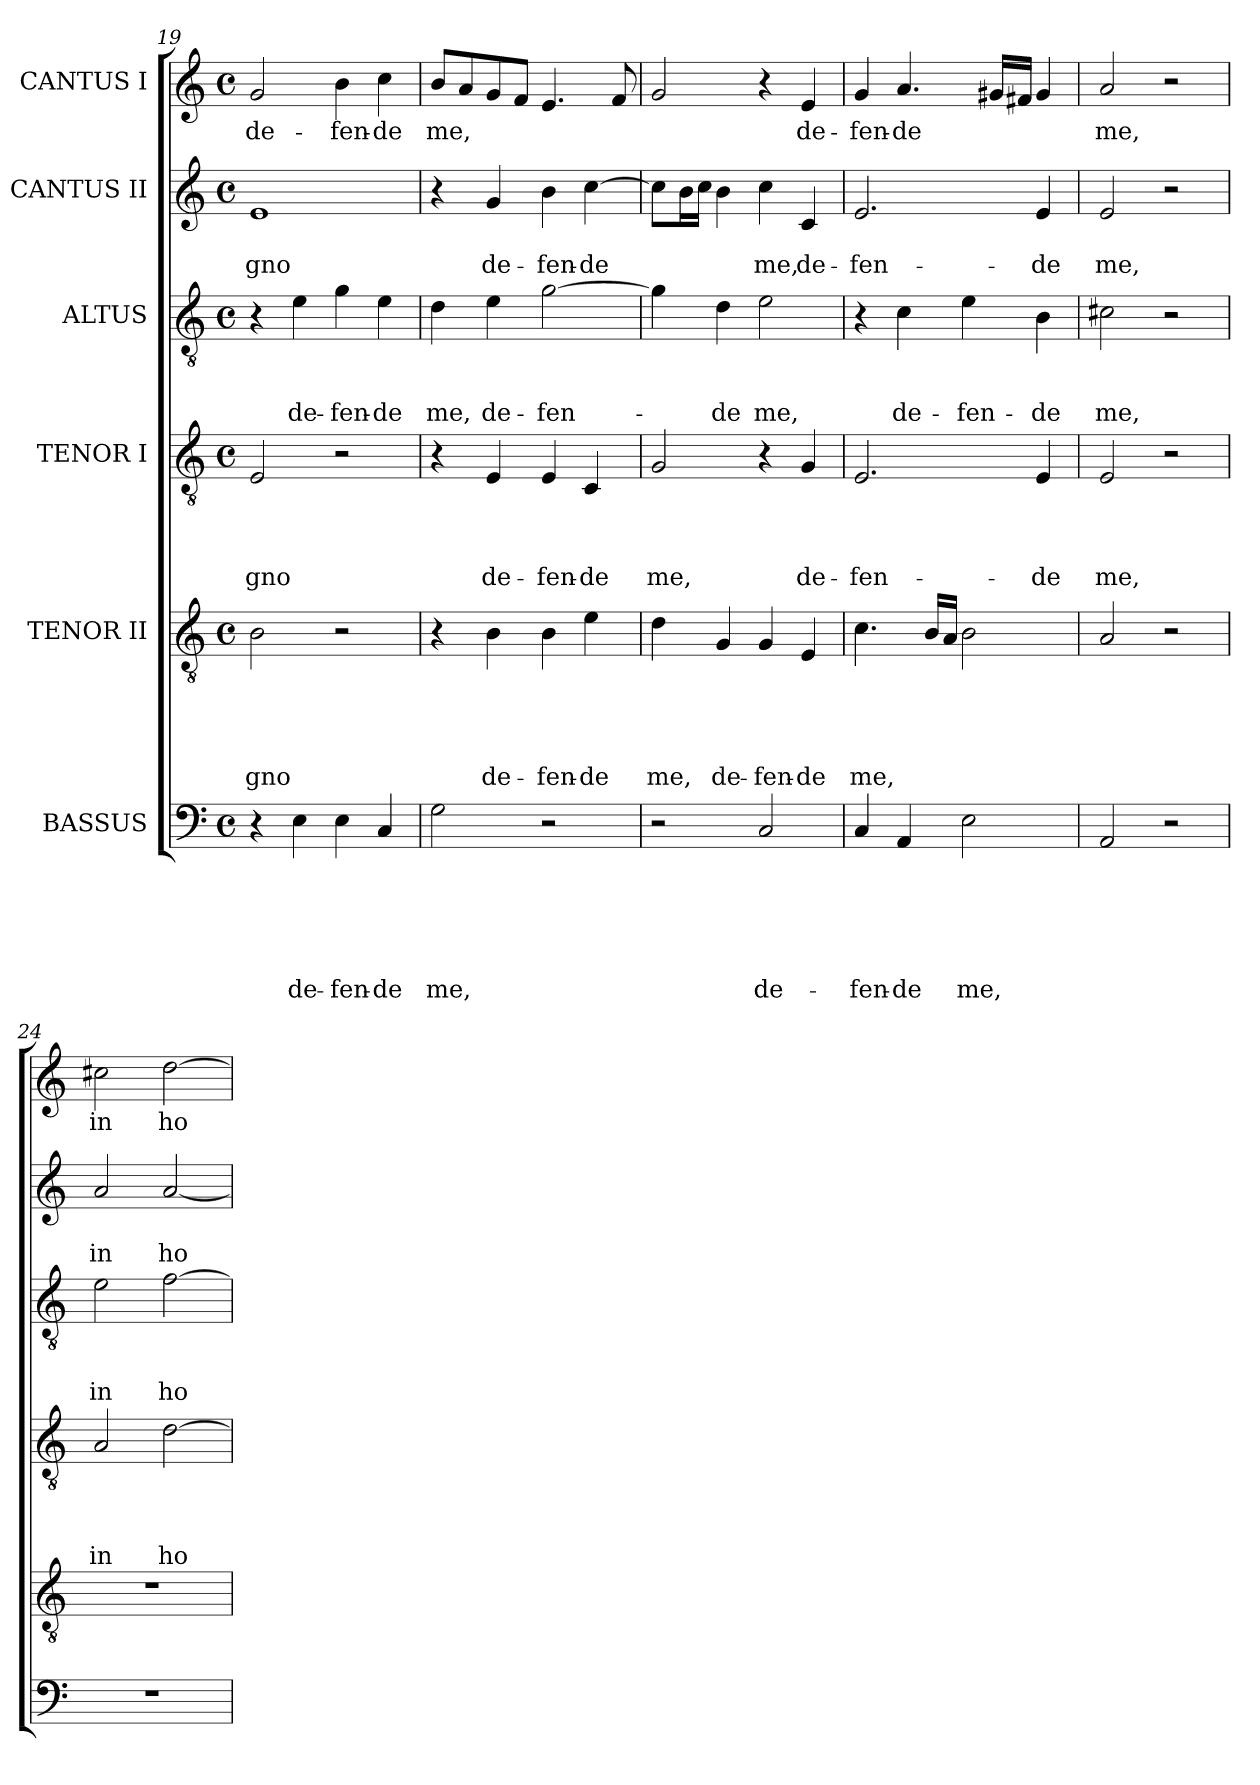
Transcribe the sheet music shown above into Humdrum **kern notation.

**kern	**text	**text	**text	**text	**text	**text	**kern	**text	**text	**text	**text	**text	**kern	**text	**text	**text	**text	**kern	**text	**text	**text	**kern	**text	**text	**kern	**text
*part6	*part6	*part6	*part6	*part6	*part6	*part6	*part5	*part5	*part5	*part5	*part5	*part5	*part4	*part4	*part4	*part4	*part4	*part3	*part3	*part3	*part3	*part2	*part2	*part2	*part1	*part1
*staff6	*staff6	*staff6	*staff6	*staff6	*staff6	*staff6	*staff5	*staff5	*staff5	*staff5	*staff5	*staff5	*staff4	*staff4	*staff4	*staff4	*staff4	*staff3	*staff3	*staff3	*staff3	*staff2	*staff2	*staff2	*staff1	*staff1
*I"BASSUS	*	*	*	*	*	*	*I"TENOR II	*	*	*	*	*	*I"TENOR I	*	*	*	*	*I"ALTUS	*	*	*	*I"CANTUS II	*	*	*I"CANTUS I	*
*clefF4	*	*	*	*	*	*	*clefGv2	*	*	*	*	*	*clefGv2	*	*	*	*	*clefGv2	*	*	*	*clefG2	*	*	*clefG2	*
*k[]	*	*	*	*	*	*	*k[]	*	*	*	*	*	*k[]	*	*	*	*	*k[]	*	*	*	*k[]	*	*	*k[]	*
*C:	*	*	*	*	*	*	*C:	*	*	*	*	*	*C:	*	*	*	*	*C:	*	*	*	*C:	*	*	*C:	*
*M4/4	*	*	*	*	*	*	*M4/4	*	*	*	*	*	*M4/4	*	*	*	*	*M4/4	*	*	*	*M4/4	*	*	*M4/4	*
*met(c)	*	*	*	*	*	*	*met(c)	*	*	*	*	*	*met(c)	*	*	*	*	*met(c)	*	*	*	*met(c)	*	*	*met(c)	*
=19	=19	=19	=19	=19	=19	=19	=19	=19	=19	=19	=19	=19	=19	=19	=19	=19	=19	=19	=19	=19	=19	=19	=19	=19	=19	=19
4r	.	.	.	.	.	.	2B\	.	.	.	.	-gno	2E/	.	.	.	-gno	4r	.	.	.	1e	.	-gno	2g/	de-
4E\	.	.	.	.	.	de-	.	.	.	.	.	.	.	.	.	.	.	4e\	.	.	de-	.	.	.	.	.
4E\	.	.	.	.	.	-fen-	2r	.	.	.	.	.	2r	.	.	.	.	4g\	.	.	-fen-	.	.	.	4b\	-fen-
4C/	.	.	.	.	.	-de	.	.	.	.	.	.	.	.	.	.	.	4e\	.	.	-de	.	.	.	4cc\	-de
=20	=20	=20	=20	=20	=20	=20	=20	=20	=20	=20	=20	=20	=20	=20	=20	=20	=20	=20	=20	=20	=20	=20	=20	=20	=20	=20
2G\	.	.	.	.	.	me,	4r	.	.	.	.	.	4r	.	.	.	.	4d\	.	.	me,	4r	.	.	8b/L	me,
.	.	.	.	.	.	.	.	.	.	.	.	.	.	.	.	.	.	.	.	.	.	.	.	.	8a/	.
.	.	.	.	.	.	.	4B\	.	.	.	.	de-	4E/	.	.	.	de-	4e\	.	.	de-	4g/	.	de-	8g/	.
.	.	.	.	.	.	.	.	.	.	.	.	.	.	.	.	.	.	.	.	.	.	.	.	.	8f/J	.
2r	.	.	.	.	.	.	4B\	.	.	.	.	-fen-	4E/	.	.	.	-fen-	[2g\	.	.	-fen-	4b\	.	-fen-	4.e/	.
.	.	.	.	.	.	.	4e\	.	.	.	.	-de	4C/	.	.	.	-de	.	.	.	.	[4cc\	.	-de	.	.
.	.	.	.	.	.	.	.	.	.	.	.	.	.	.	.	.	.	.	.	.	.	.	.	.	8f/	.
!!LO:LB:g=z
=21	=21	=21	=21	=21	=21	=21	=21	=21	=21	=21	=21	=21	=21	=21	=21	=21	=21	=21	=21	=21	=21	=21	=21	=21	=21	=21
2r	.	.	.	.	.	.	4d\	.	.	.	.	me,	2G/	.	.	.	me,	4g\]	.	.	.	8cc\L]	.	.	2g/	.
.	.	.	.	.	.	.	.	.	.	.	.	.	.	.	.	.	.	.	.	.	.	16b\L	.	.	.	.
.	.	.	.	.	.	.	.	.	.	.	.	.	.	.	.	.	.	.	.	.	.	16cc\JJ	.	.	.	.
.	.	.	.	.	.	.	4G/	.	.	.	.	de-	.	.	.	.	.	4d\	.	.	-de	4b\	.	.	.	.
2C/	.	.	.	.	.	de-	4G/	.	.	.	.	-fen-	4r	.	.	.	.	2e\	.	.	me,	4cc\	.	me,	4r	.
.	.	.	.	.	.	.	4E/	.	.	.	.	-de	4G/	.	.	.	de-	.	.	.	.	4c/	.	de-	4e/	de-
=22	=22	=22	=22	=22	=22	=22	=22	=22	=22	=22	=22	=22	=22	=22	=22	=22	=22	=22	=22	=22	=22	=22	=22	=22	=22	=22
4C/	.	.	.	.	.	-fen-	4.c\	.	.	.	.	me,	2.E/	.	.	.	-fen-	4r	.	.	.	2.e/	.	-fen-	4g/	-fen-
4AA/	.	.	.	.	.	-de	.	.	.	.	.	.	.	.	.	.	.	4c\	.	.	de-	.	.	.	4.a/	-de
.	.	.	.	.	.	.	16B/LL	.	.	.	.	.	.	.	.	.	.	.	.	.	.	.	.	.	.	.
.	.	.	.	.	.	.	16A/JJ	.	.	.	.	.	.	.	.	.	.	.	.	.	.	.	.	.	.	.
2E\	.	.	.	.	.	me,	2B\	.	.	.	.	.	.	.	.	.	.	4e\	.	.	-fen-	.	.	.	.	.
.	.	.	.	.	.	.	.	.	.	.	.	.	.	.	.	.	.	.	.	.	.	.	.	.	16g#/LL	.
.	.	.	.	.	.	.	.	.	.	.	.	.	.	.	.	.	.	.	.	.	.	.	.	.	16f#/JJ	.
.	.	.	.	.	.	.	.	.	.	.	.	.	4E/	.	.	.	-de	4B\	.	.	-de	4e/	.	-de	4g#/	.
=23	=23	=23	=23	=23	=23	=23	=23	=23	=23	=23	=23	=23	=23	=23	=23	=23	=23	=23	=23	=23	=23	=23	=23	=23	=23	=23
2AA/	.	.	.	.	.	.	2A/	.	.	.	.	.	2E/	.	.	.	me,	2c#X\	.	.	me,	2e/	.	me,	2a/	me,
2r	.	.	.	.	.	.	2r	.	.	.	.	.	2r	.	.	.	.	2r	.	.	.	2r	.	.	2r	.
=24	=24	=24	=24	=24	=24	=24	=24	=24	=24	=24	=24	=24	=24	=24	=24	=24	=24	=24	=24	=24	=24	=24	=24	=24	=24	=24
1r	.	.	.	.	.	.	1r	.	.	.	.	.	2A/	.	.	.	in	2e\	.	.	in	2a/	.	in	2cc#X\	in
.	.	.	.	.	.	.	.	.	.	.	.	.	[2d\	.	.	.	ho-	[2f\	.	.	ho-	[2a/	.	ho-	[2dd\	ho-
=	=	=	=	=	=	=	=	=	=	=	=	=	=	=	=	=	=	=	=	=	=	=	=	=	=	=
*-	*-	*-	*-	*-	*-	*-	*-	*-	*-	*-	*-	*-	*-	*-	*-	*-	*-	*-	*-	*-	*-	*-	*-	*-	*-	*-
